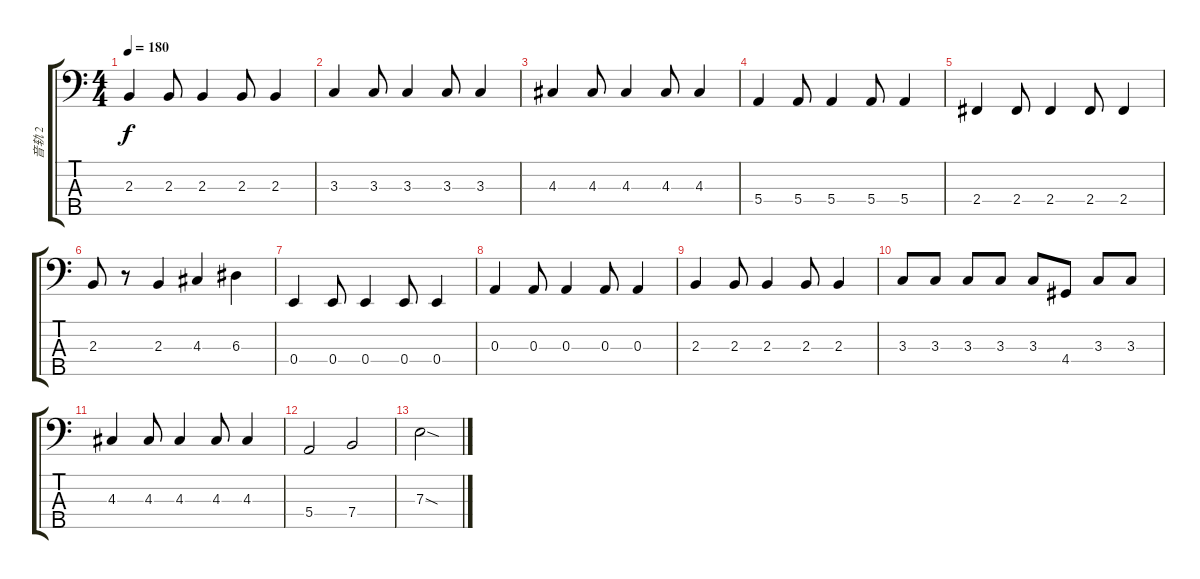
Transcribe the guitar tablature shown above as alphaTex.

\track ("音轨 2" "音轨 2") {instrument electricbassfinger}
\staff {score tabs}
\tuning (G2 D2 A1 E1 B0) {hide}
\ts (4 4)
\tempo 180
\clef f4
\ks c
2.3.4{dy f} 2.3.8 2.3.4 2.3.8 2.3.4 |
3.3.4 3.3.8 3.3.4 3.3.8 3.3.4 |
4.3.4 4.3.8 4.3.4 4.3.8 4.3.4 |
5.4.4 5.4.8 5.4.4 5.4.8 5.4.4 |
2.4.4 2.4.8 2.4.4 2.4.8 2.4.4 |
2.3.8 r.8 2.3.4 4.3.4 6.3.4 |
0.4.4 0.4.8 0.4.4 0.4.8 0.4.4 |
0.3.4 0.3.8 0.3.4 0.3.8 0.3.4 |
2.3.4 2.3.8 2.3.4 2.3.8 2.3.4 |
3.3.8 3.3.8 3.3.8 3.3.8 3.3.8 4.4.8 3.3.8 3.3.8 |
4.3.4 4.3.8 4.3.4 4.3.8 4.3.4 |
5.4.2 7.4.2 |
7.3{sod}.2
